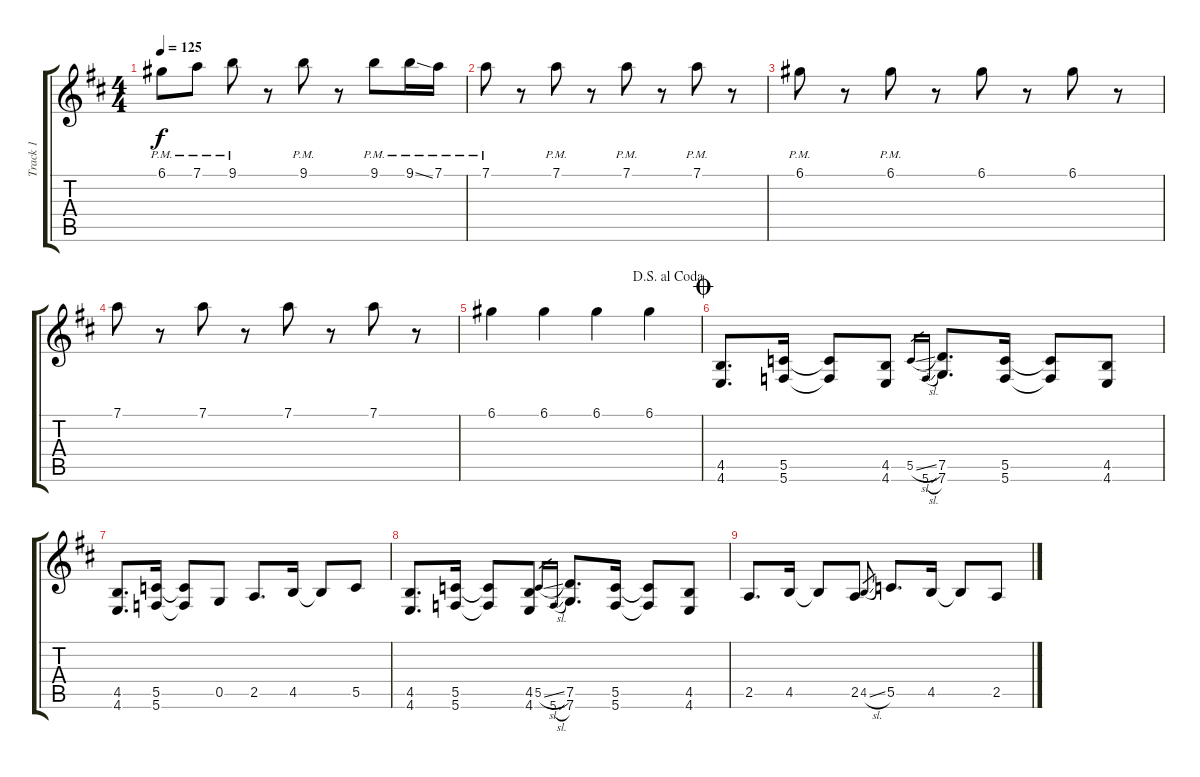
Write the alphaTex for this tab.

\track ("Track 1" "Track 1") {instrument overdrivenguitar}
\staff {score tabs}
\tuning (D4 A3 F3 C3 G2 C2) {hide}
\ts (4 4)
\tempo 125
\clef g2
\ks d
6.1{pm}.8{dy f} 7.1{pm}.8 9.1{pm}.8 r.8 9.1{pm}.8 r.8 9.1{pm}.8 9.1{ss pm}.16 7.1{pm}.16 |
7.1{pm}.8 r.8 7.1{pm}.8 r.8 7.1{pm}.8 r.8 7.1{pm}.8 r.8 |
6.1{pm}.8 r.8 6.1{pm}.8 r.8 6.1.8 r.8 6.1.8{volume 0} r.8 |
7.1.8{volume 16} r.8 7.1.8 r.8 7.1.8 r.8 7.1.8 r.8 |
\jump dalsegnoalcoda
6.1.4 6.1.4 6.1.4 6.1.4 |
\jump coda
(4.5 4.6).8{d} (5.5 5.6).16 (5.5{t} 5.6{t}).8 (4.5 4.6).8 5.5{sl}.16{gr} 5.6{sl}.16{gr} (7.5 7.6).8{d} (5.5 5.6).16 (5.5{t} 5.6{t}).8 (4.5 4.6).8 |
(4.5 4.6).8{d} (5.5 5.6).16 (5.5{t} 5.6{t}).8 0.5.8 2.5.8{d} 4.5.16 4.5{t}.8 5.5.8 |
(4.5 4.6).8{d} (5.5 5.6).16 (5.5{t} 5.6{t}).8 (4.5 4.6).8 5.5{sl}.16{gr} 5.6{sl}.16{gr} (7.5 7.6).8{d} (5.5 5.6).16 (5.5{t} 5.6{t}).8 (4.5 4.6).8 |
2.5.8{d} 4.5.16 4.5{t}.8 2.5.8 4.5{sl}.8{gr} 5.5.8{d} 4.5.16 4.5{t}.8 2.5.8
